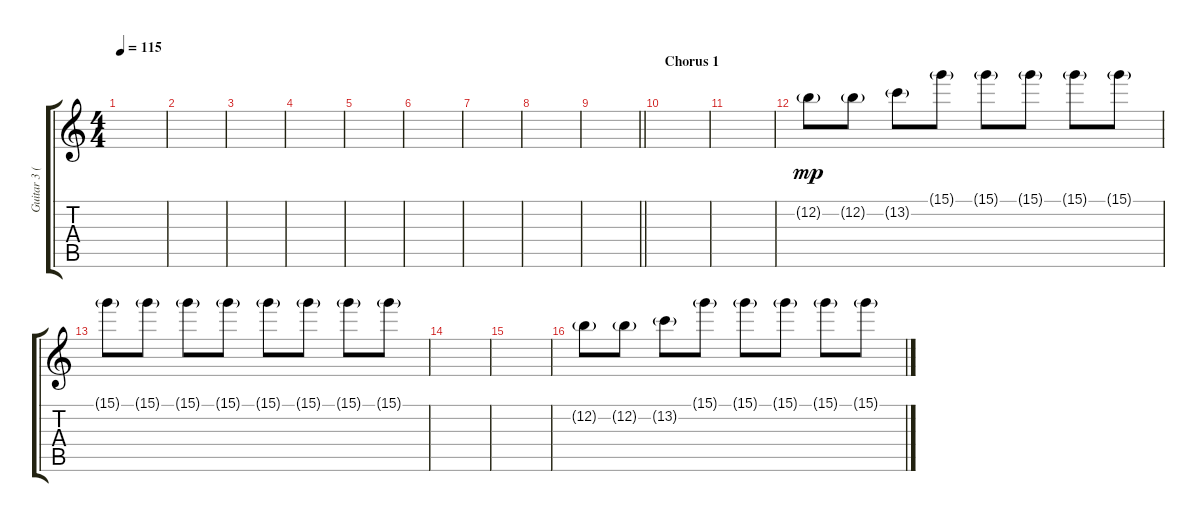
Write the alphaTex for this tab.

\track ("Guitar 3 (Overdubs/Solo)" "Guitar 3 (") {instrument overdrivenguitar}
\staff {score tabs}
\tuning (E4 B3 G3 D3 A2 D2) {hide}
\ts (4 4)
\tempo 115
\clef g2
\ks c
|
|
|
|
|
|
|
|
\barLineRight lightlight
|
\section ("" "Chorus 1")
|
|
12.2{g}.8{dy mp} 12.2{g}.8 13.2{g}.8 15.1{g}.8 15.1{g}.8 15.1{g}.8 15.1{g}.8 15.1{g}.8 |
15.1{g}.8 15.1{g}.8 15.1{g}.8 15.1{g}.8 15.1{g}.8 15.1{g}.8 15.1{g}.8 15.1{g}.8 |
|
|
12.2{g}.8 12.2{g}.8 13.2{g}.8 15.1{g}.8 15.1{g}.8 15.1{g}.8 15.1{g}.8 15.1{g}.8
